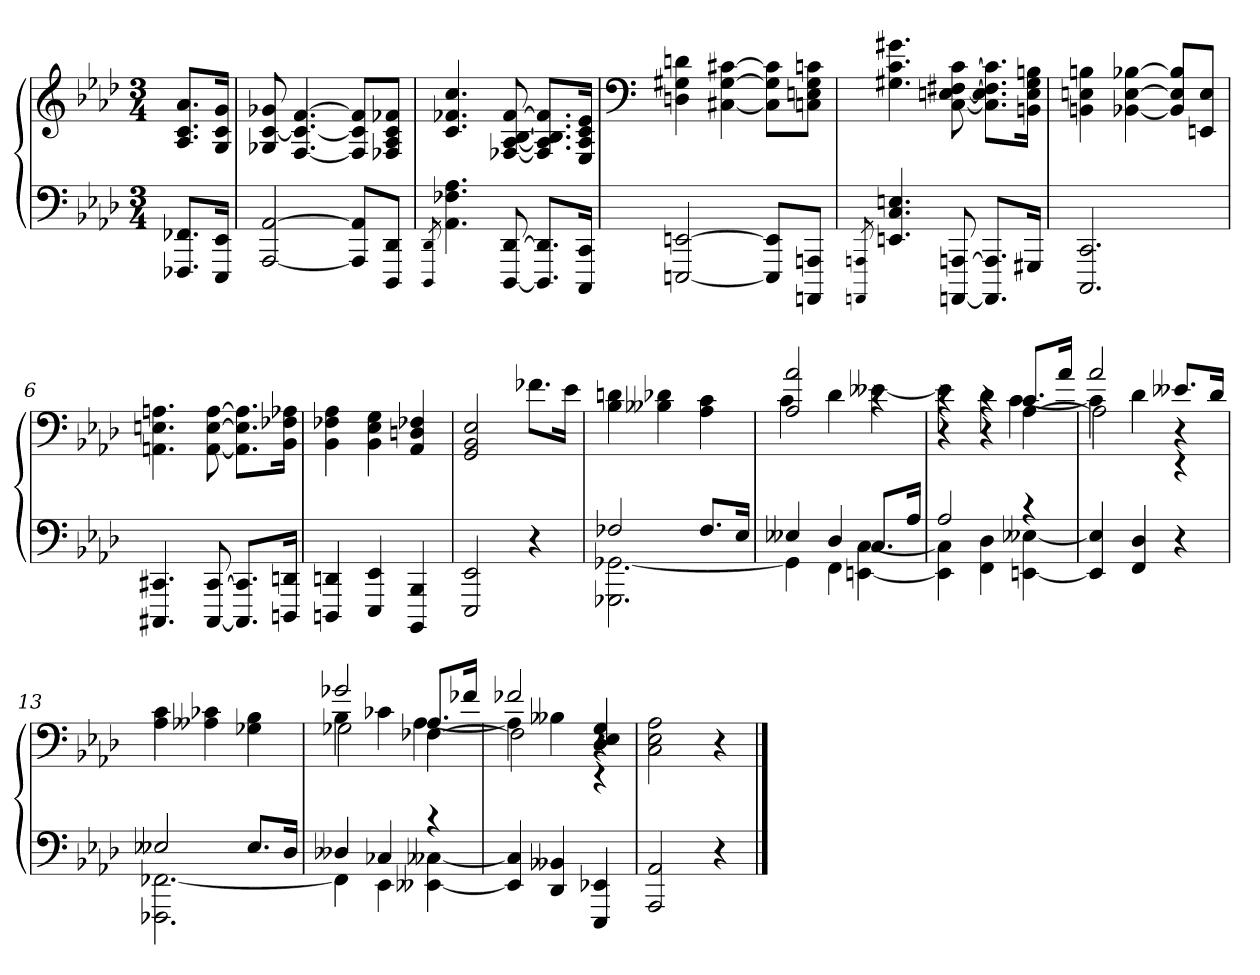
**kern	**kern
*part1	*part1
*staff2	*staff1
*clefF4	*clefG2
*k[b-e-a-d-]	*k[b-e-a-d-]
*f:	*f:
*M3/4	*M3/4
=	=
8.FFF-X 8.FF-XL	8.A- 8.c 8.a-L
16EEE- 16EE-Jk	16G 16c 16gJk
=1	=1
[2AAA- [2AA-	8G-X [8c 8g-X
.	[4.F 4.c_ [4.f
8AAA-] 8AA-]L	8F] 8c] 8f]L
8DDD- 8DD-J	8F-X 8A- 8c 8f-XJ
=2	=2
8qDDD-/ 8qDD-/	.
4.AA- 4.F-X 4.A-	4.c 4.f-X 4.cc
[8DDD- [8DD-	[8F-X [8A- [8B- [8f-
8.DDD-] 8.DD-]L	8.F-] 8.A-] 8.B-] 8.f-]L
16CCC 16CCJk	16E- 16A- 16c 16e-Jk
=3	=3
*	*clefF4
[2EEEn [2EEn	4Dn 4G#X 4dn
.	[4C#X [4G# [4c#X
8EEE] 8EE]L	8C#] 8G#] 8c#]L
8AAAAn 8AAAnJ	8Cn 8En 8G# 8cnJ
=4	=4
8qAAAAn/ 8qAAAn/	.
4.EEn 4.C 4.En	4.G#X 4.c 4.g#X
[8AAAAn [8AAAn	[8C [8En [8F#X [8c
8.AAAA] 8.AAA]L	8.C] 8.E] 8.F#] 8.c]L
16GGG#XJk	16BBn 16E 16G# 16BnJk
=5	=5
2.CCC 2.CC	4BBn 4En 4Bn
.	[4BB-X [4E [4B-X
.	8BB-] 8E] 8B-]L
.	8EEn 8EJ
=6	=6
4.CCC#X 4.CC#X	4.AAn 4.En 4.An
[8CCC# [8CC#	[8AA [8E [8A
8.CCC#] 8.CC#]L	8.AA] 8.E] 8.A]L
16DDDn 16DDnJk	16BB- 16F-X 16A-XJk
=7	=7
4DDDn 4DDn	4BB- 4F-X 4A-
4EEE- 4EE-	4BB- 4E- 4G
4BBBB- 4BBB-	4AA- 4Dn 4F-X
=8	=8
2EEE- 2EE-	2GG 2BB- 2E-
4r	8.f-XL
.	16e-Jk
=9	=9
*^	*
2F-X	2.GGG-X [2.GG-X	4B- 4dn
.	.	4B--X 4d-X
8.F-L	.	4A- 4c
16E-Jk	.	.
=10	=10	=10
*	*	*^
4E--X	4GG-]	2A- 2a-	4c
4D-	4FF	.	4d-
8.CL	[4EEn [4C	4rc	[4e--X
16A-Jk	.	.	.
=11	=11	=11	=11
*	*	*	*^
2A-	4EE] 4C]	4rc	4e--]	4r
.	4FF 4D-	4rc	4d-	4r
4rc	[4EEn [4E--X	8.cL	[4c	[4A-\
.	.	16a-Jk	.	.
*v	*v	*	*	*
=12	=12	=12	=12
4EE] 4E--]	2a-	4c]	2A-\]
4FF 4D-	.	4d-	.
4r	8.e--XL	4rEE	4r
.	16d-Jk	.	.
*	*v	*v	*v
=13	=13
*^	*
2E--X	2.FFF-X [2.FF-X	4A- 4c
.	.	4A--X 4c-X
8.E--L	.	4G-X 4B-
16D-Jk	.	.
=14	=14	=14
*	*	*^
*	*	*	*^
4D--X	4FF-]	2g-X	4B-	2G-X\
4C-X	4EE-	.	4c-X	.
4rc	[4EE--X [4C--X	8.A-L	[4A-	[4F-X\
.	.	16f-XJk	.	.
*v	*v	*	*	*
=15	=15	=15	=15
4EE--] 4C--]	2f-X	4A-]	2F-\]
4DD- 4BB--X	.	4B--X	.
4EEE- 4EE-X	4D- 4E- 4G	4rEE	4r
*	*v	*v	*v
=16	=16
2AAA- 2AA-	2C 2E- 2A-
4r	4r
==	==
*-	*-
